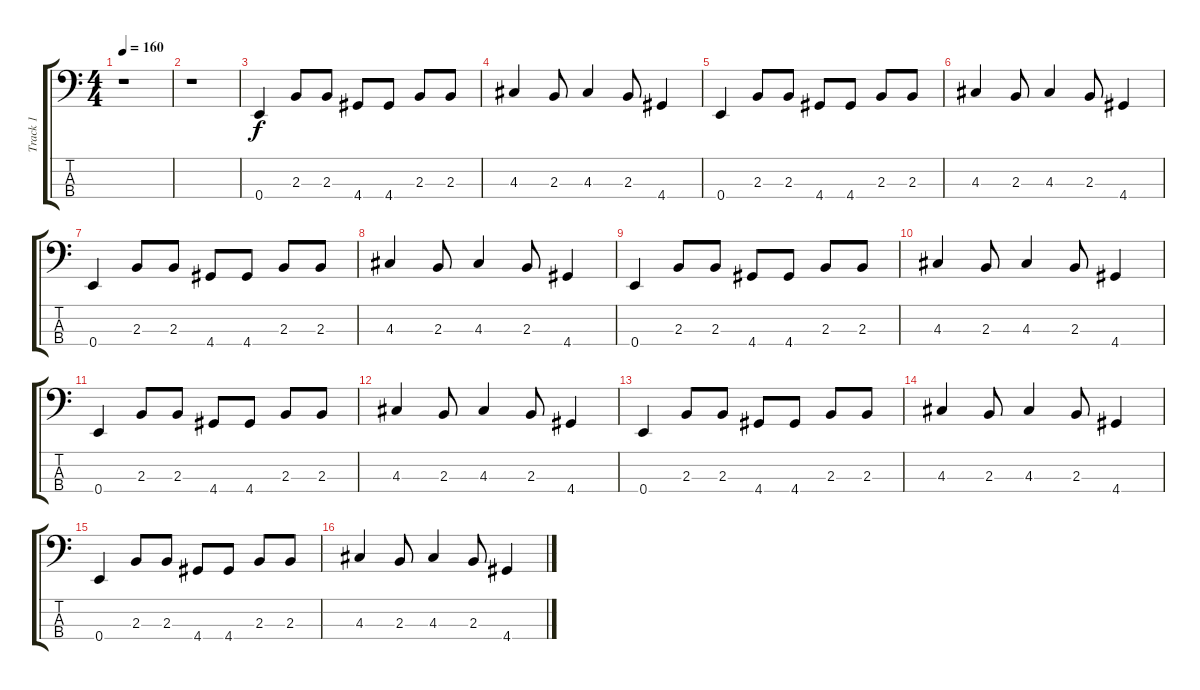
\track ("Track 1" "Track 1") {instrument electricbassfinger}
\staff {score tabs}
\tuning (G2 D2 A1 E1) {hide}
\ts (4 4)
\tempo 160
\clef f4
\ks c
r.1{dy f instrument electricbassfinger} |
r.1 |
0.4.4 2.3.8 2.3.8 4.4.8 4.4.8 2.3.8 2.3.8 |
4.3.4 2.3.8 4.3.4 2.3.8 4.4.4 |
0.4.4 2.3.8 2.3.8 4.4.8 4.4.8 2.3.8 2.3.8 |
4.3.4 2.3.8 4.3.4 2.3.8 4.4.4 |
0.4.4 2.3.8 2.3.8 4.4.8 4.4.8 2.3.8 2.3.8 |
4.3.4 2.3.8 4.3.4 2.3.8 4.4.4 |
0.4.4 2.3.8 2.3.8 4.4.8 4.4.8 2.3.8 2.3.8 |
4.3.4 2.3.8 4.3.4 2.3.8 4.4.4 |
0.4.4 2.3.8 2.3.8 4.4.8 4.4.8 2.3.8 2.3.8 |
4.3.4 2.3.8 4.3.4 2.3.8 4.4.4 |
0.4.4 2.3.8 2.3.8 4.4.8 4.4.8 2.3.8 2.3.8 |
4.3.4 2.3.8 4.3.4 2.3.8 4.4.4 |
0.4.4 2.3.8 2.3.8 4.4.8 4.4.8 2.3.8 2.3.8 |
4.3.4 2.3.8 4.3.4 2.3.8 4.4.4
